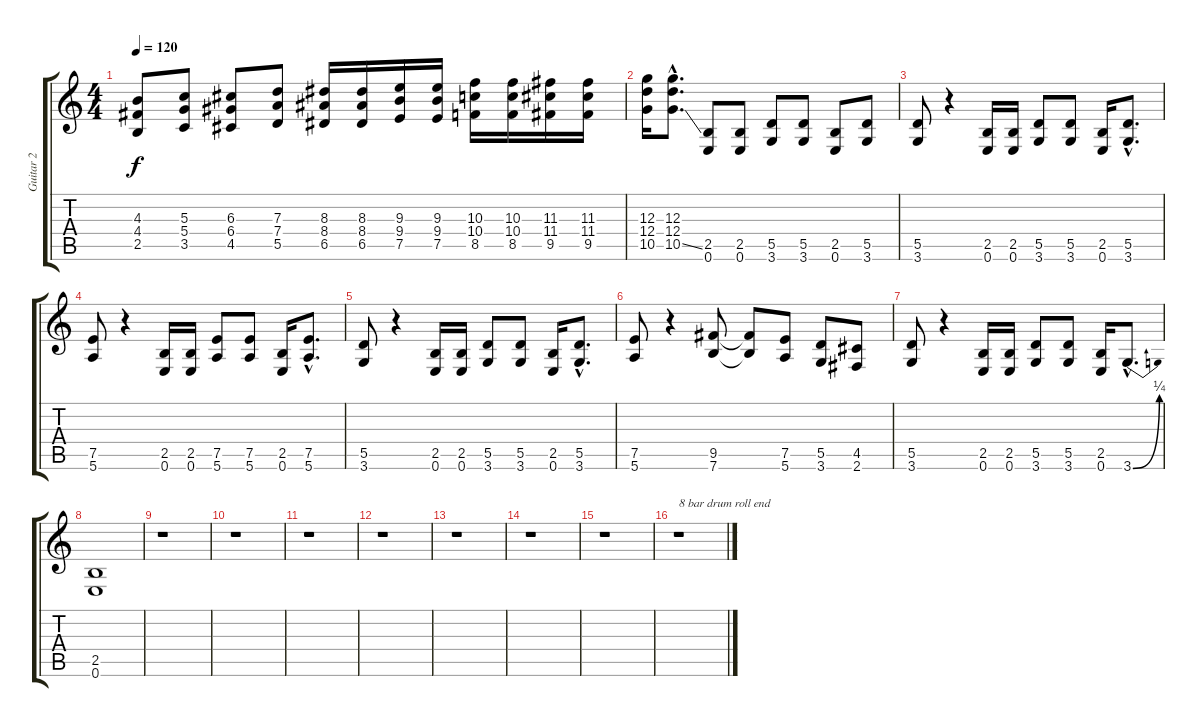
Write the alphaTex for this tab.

\track ("Guitar 2" "Guitar 2") {instrument overdrivenguitar}
\staff {score tabs}
\tuning (E4 B3 G3 D3 A2 E2) {hide}
\ts (4 4)
\tempo 120
\clef g2
\ks c
(4.3 4.4 2.5).8{dy f} (5.3 5.4 3.5).8 (6.3 6.4 4.5).8 (7.3 7.4 5.5).8 (8.3 8.4 6.5).16 (8.3 8.4 6.5).16 (9.3 9.4 7.5).16 (9.3 9.4 7.5).16 (10.3 10.4 8.5).16 (10.3 10.4 8.5).16 (11.3 11.4 9.5).16 (11.3 11.4 9.5).16 |
(12.3 12.4 10.5).16 (12.3{hac} 12.4{hac} 10.5{ss hac}).8{d} (2.5 0.6).8 (2.5 0.6).8 (5.5 3.6).8 (5.5 3.6).8 (2.5 0.6).8 (5.5 3.6).8 |
(5.5 3.6).8 r.4 (2.5 0.6).16 (2.5 0.6).16 (5.5 3.6).8 (5.5 3.6).8 (2.5 0.6).16 (5.5{hac} 3.6{hac}).8{d} |
(7.5 5.6).8 r.4 (2.5 0.6).16 (2.5 0.6).16 (7.5 5.6).8 (7.5 5.6).8 (2.5 0.6).16 (7.5{hac} 5.6{hac}).8{d} |
(5.5 3.6).8 r.4 (2.5 0.6).16 (2.5 0.6).16 (5.5 3.6).8 (5.5 3.6).8 (2.5 0.6).16 (5.5{hac} 3.6{hac}).8{d} |
(7.5 5.6).8 r.4 (9.5 7.6).8 (9.5{t} 7.6{t}).8 (7.5 5.6).8 (5.5 3.6).8 (4.5 2.6).8 |
(5.5 3.6).8 r.4 (2.5 0.6).16 (2.5 0.6).16 (5.5 3.6).8 (5.5 3.6).8 (2.5 0.6).16 3.6{be (bend 0 0 60 1) hac}.8{d} |
(2.5 0.6).1 |
r.1 |
r.1 |
r.1 |
r.1 |
r.1 |
r.1 |
r.1 |
r.1{txt "8 bar drum roll end"}
